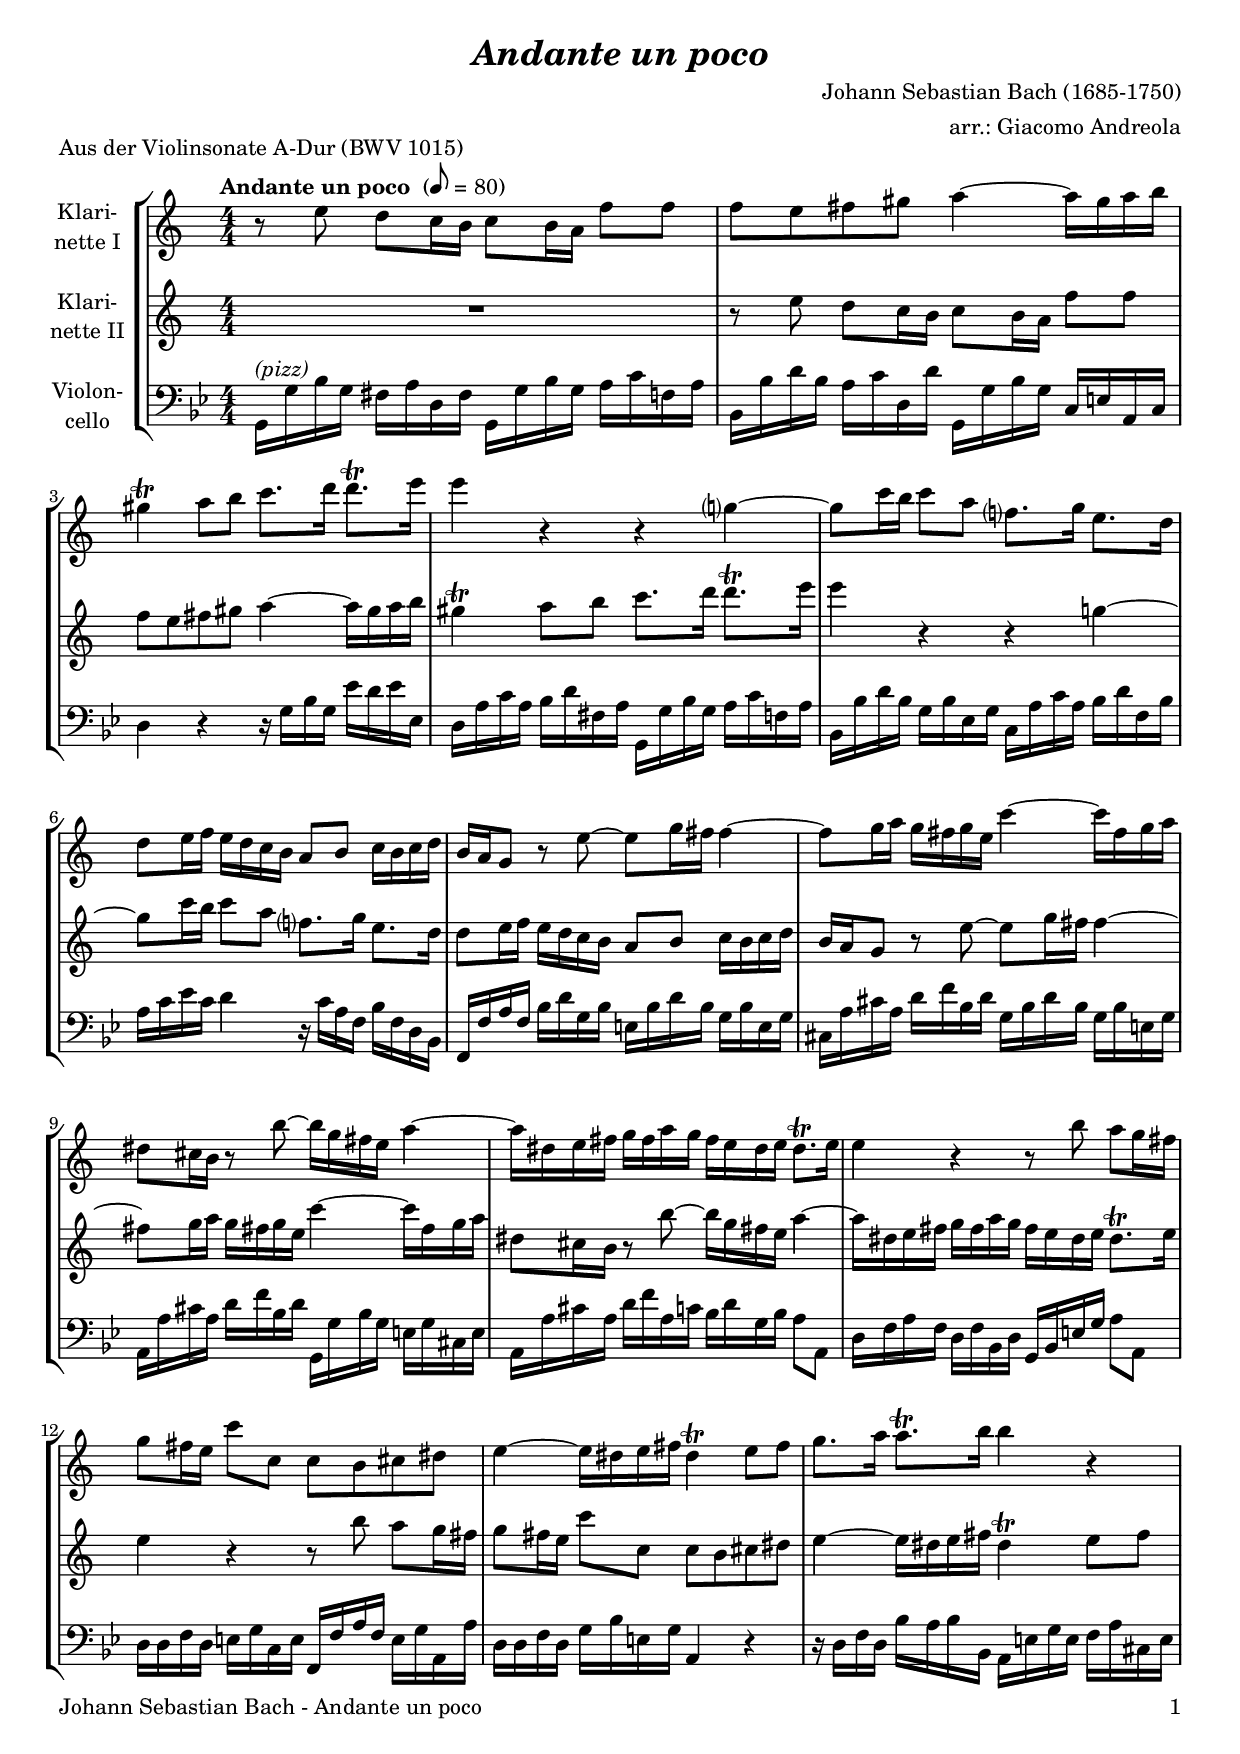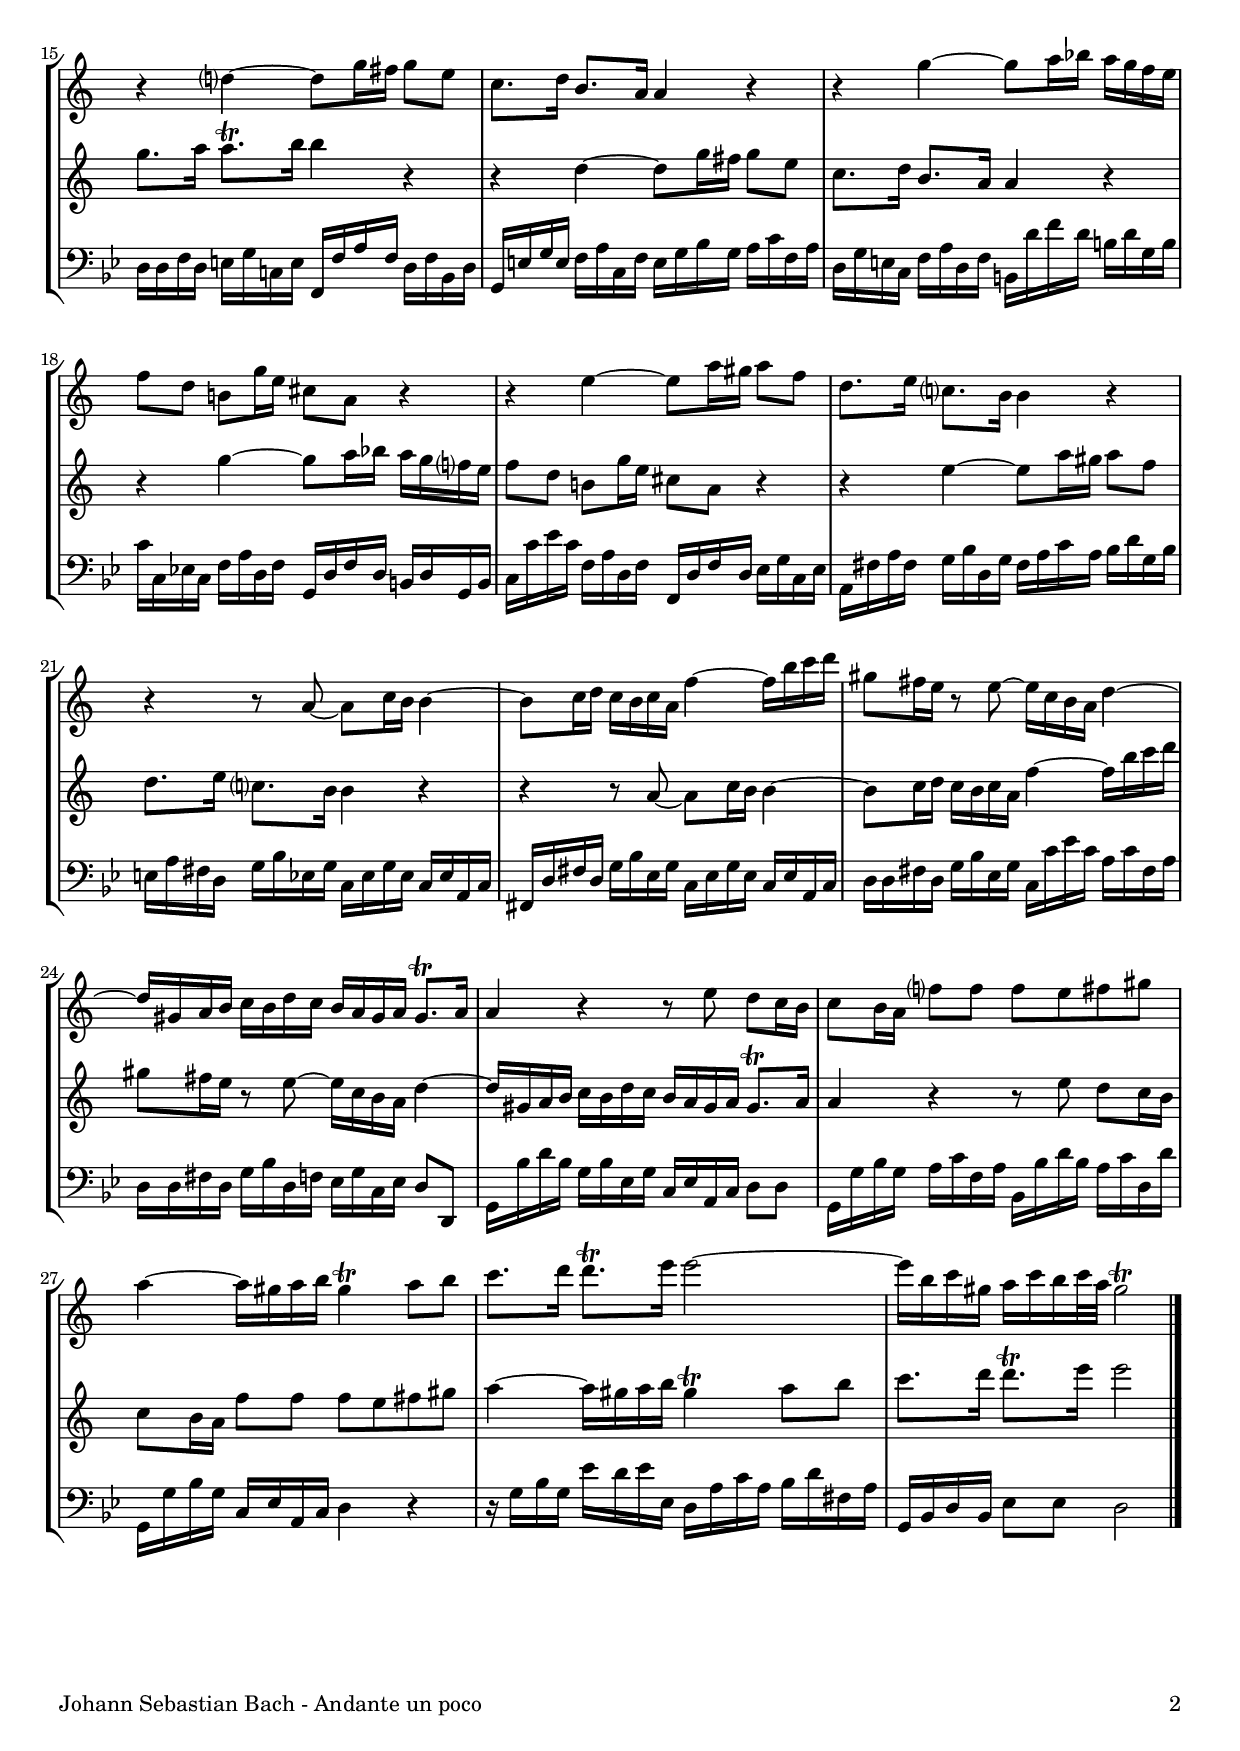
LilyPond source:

\version "2.18.2"
\include "deutsch.ly"
  
#(set-global-staff-size 19)

\header {
  title     = \markup \bold \italic "Andante un poco"
  composer  = "Johann Sebastian Bach (1685-1750)"
  arranger  = "arr.: Giacomo Andreola"
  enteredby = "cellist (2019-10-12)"
  piece     = "Aus der Violinsonate A-Dur (BWV 1015)"
}

voiceconsts = {
  \key g \minor
  \time 4/4
  \clef "treble"
  \numericTimeSignature
  \compressFullBarRests
  % Set default beaming for all staves
%  \set Timing.beamExceptions = #'()
%  \set Timing.baseMoment     = #(ly:make-moment 1 4)
%  \set Timing.beatStructure  = #'(1 1 1)
  \tempo "Andante un poco " 8=80
}

micl = "clarinet"
mifl = "flute"
miob = "oboe"
mifh = "french horn"
misx = "tenor sax"
mist = "string ensemble 1"
%miba = "cello"
%miba = "bassoon"
miba = "pizzicato strings"

pizz = \markup \italic "(pizz)"

va = \relative c'' {
  \voiceconsts

  r8 d c b16 a b8 a16 g  es'8 es
  es d e fis g4~ g16 fis g a

  fis4\trill g8 a b8. c16 c8.\trill d16
  d4 r r f,?~
  f8 b16 a b8 g es?8. f16 d8. c16

  c8 d16 es d c b a g8 a b16 a b c
  a g f8 r d'~ d f16 e e4~
  e8 f16 g f e f d b'4~ b16 e, f g

  cis,8 h16 a r8 a'~ a16 f e d g4~
  g16 cis, d e f e g f e d cis d cis8.\trill d16
  d4 r r8 a' g f16 e

  f8 e16 d b'8 b, b a h cis
  d4~ d16 cis d e cis4\trill d8 e
  f8. g16 g8.\trill a16 a4 r

  r c,?~ c8 f16 e f8 d
  b8. c16 a8. g16 g4 r
  r f'~ f8 g16 as g f es d

  es8 c a! f'16 d h8 g r4
  r d'~ d8 g16 fis g8 es
  c8. d16 b?8. a16 a4 r

  r r8 g~ g b16 a a4~
  a8 b16 c b a b g es'4~ es16 a b c
  fis,8 e16 d r8 d~ d16 b a g c4~

  c16 fis, g a b a c b a g fis g fis8.\trill g16
  g4 r r8 d' c b16 a
  b8 a16 g es'?8 es es d e fis

  g4~ g16 fis g a fis4\trill g8 a
  b8. c16 c8.\trill d16 d2~
  d16 a b fis g b a b32 g fis2\trill \bar "|."
}

vb = \relative c'' {
  \voiceconsts

  R1
  r8 d c b16 a b8 a16 g es'8 es

  es d e fis g4~ g16 fis g a
  fis4\trill g8 a b8. c16 c8.\trill d16
  d4 r r f,!~

  f8 b16 a b8 g es?8. f16 d8. c16
  c8 d16 es d c b a g8 a b16 a b c
  a g f8 r d'~ d f16 e e4~

  e8 f16 g f e f d b'4~ b16 e, f g
  cis,8 h16 a r8 a'~ a16 f e d g4~
  g16 cis, d e f e g f e d cis d cis8.\trill d16

  d4 r r8 a' g f16 e
  f8 e16 d b'8 b, b a h cis
  d4~ d16 cis d e cis4\trill d8 e

  f8. g16 g8.\trill a16 a4 r
  r c,~ c8 f16 e f8 d
  b8. c16 a8. g16 g4 r

  r f'~ f8 g16 as g f es? d
  es8 c a! f'16 d h8 g r4
  r d'~ d8 g16 fis g8 es

  c8. d16 b?8. a16 a4 r
  r r8 g~ g b16 a a4~
  a8 b16 c b a b g es'4~ es16 a b c

  fis,8 e16 d r8 d~ d16 b a g c4~
  c16 fis, g a b a c b a g fis g fis8.\trill g16
  g4 r r8 d' c b16 a

  b8 a16 g es'8 es es d e fis
  g4~ g16 fis g a fis4\trill g8 a
  b8. c16 c8.\trill d16 d2 \bar "|."
}

vc = \relative c {
  \voiceconsts
  \clef "bass"

  g16^\pizz g' b g fis a d, fis g, g' b g a c f, a
  b, b' d b a c d, d' g,, g' b g c, e a, c

  d4 r r16 g b g es' d es es,
  d a' c a b d fis, a g, g' b g a c f, a
  b, b' d b g b es, g c, a' c a b d f, b

  a c es c d4 r16 c a f b f d b
  f f' a f b d g, b e, b' d b g b e, g
  cis, a' cis a d f b, d g, b d b g b e, g

  a, a' cis a d f b, d g,, g' b g e g cis, e
  a, a' cis a d f a, c b d g, b a8 a,
  d16 f a f d f b, d g, b e g a8 a,

  d16 d f d e g c, e f, f' a f e g a, a'
  d, d f d g b e, g a,4 r
  r16 d f d b' a b b, a e' g e f a cis, e

  d d f d e g c,! e f, f' a f d f b, d
  g, e' g e f a c, f e g b g a c f, a
  d, g e c f a d, f h, d' f d h d g, h

  c c, es! c f a d, f g, d' f d h d g, h
  c c' es c f, a d, f f, d' f d es g c, es
  a, fis' a fis g b d, g fis a c a b d g, b

  e, a fis d g b es, g c, es g es c es a, c
  fis, d' fis d g b es, g c, es g es c es a, c
  d d fis d g b es, g c, c' es c a c fis, a

  d, d fis d g b d, f es g c, es d8 d,
  g16 b' d b g b es, g c, es a, c d8 d
  g,16 g' b g a c f, a b, b' d b a c d, d'

  g,, g' b g c, es a, c d4 r
  r16 g b g es' d es es, d a' c a b d fis, a
  g, b d b es8 es d2 \bar "|."
}


music = \new StaffGroup <<
      \new Staff {
	\set Staff.midiInstrument = \micl
	\set Staff.instrumentName = \markup \center-column { "Klari-" "nette I" }
	\transpose g a { \va }
      }

      \new Staff {
	\set Staff.midiInstrument = \micl
	\set Staff.instrumentName = \markup \center-column { "Klari-" "nette II" }
	\transpose g a { \vb }
      }

      \new Staff {
	\set Staff.midiInstrument = \miba
	\set Staff.instrumentName = \markup \center-column { "Violon-" "cello" }
	\transpose g g { \vc }
      }
>>

\book {
   \paper {
    print-page-number = ##t
    print-first-page-number = ##t
    oddHeaderMarkup = \markup \null
    evenHeaderMarkup = \markup \null
    oddFooterMarkup = \markup {
      \fill-line {
        \on-the-fly #print-page-number-check-first
        "Johann Sebastian Bach - Andante un poco" \fromproperty #'page:page-number-string
      }
    }
    evenFooterMarkup = \oddFooterMarkup
  } \score {
    \music
    \layout {}
  }

  \score {
    \unfoldRepeats \music

    \midi {
      \context {
        \Score
      }
    }
  }
}
